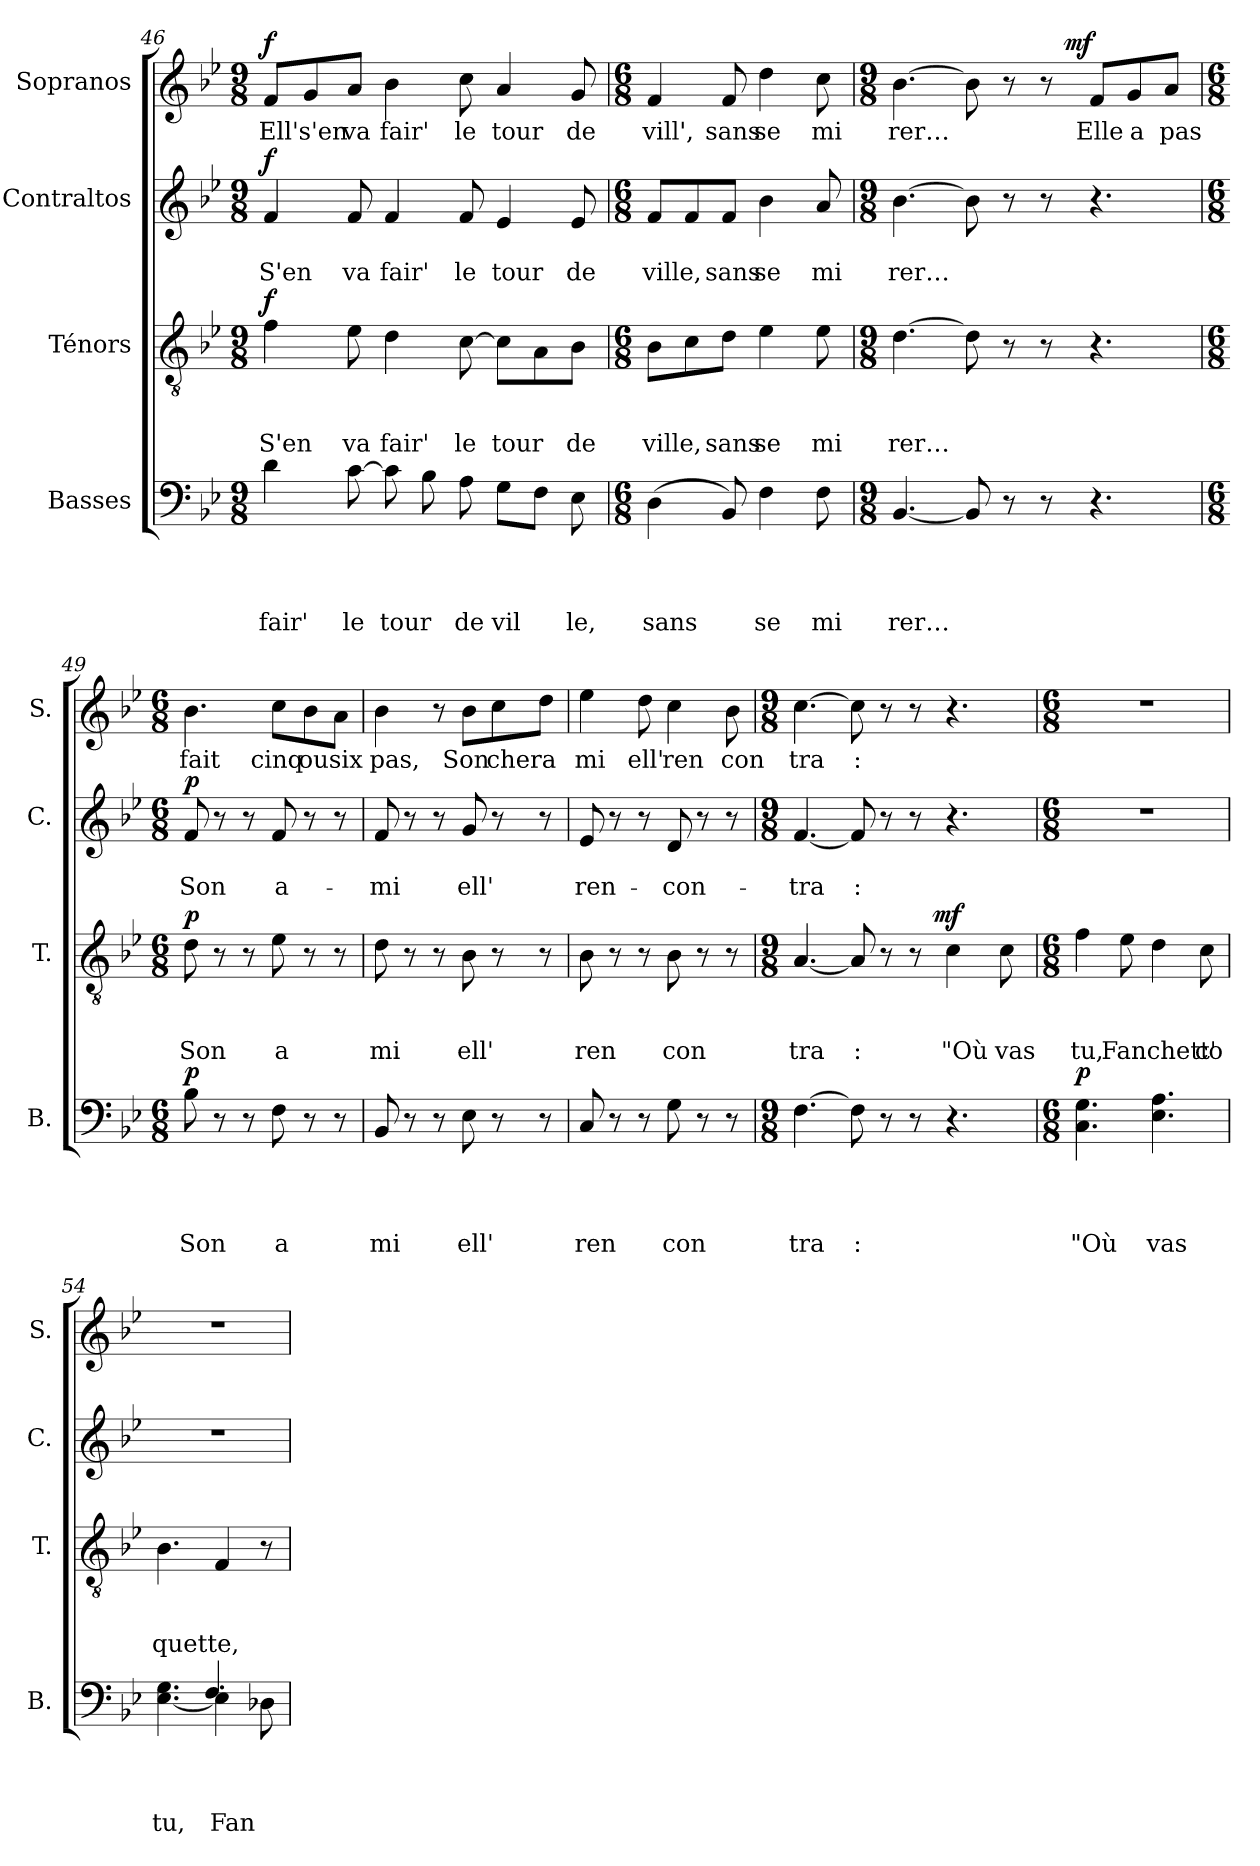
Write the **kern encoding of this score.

**kern	**text	**text	**text	**text	**dynam	**kern	**text	**text	**text	**dynam	**kern	**text	**text	**dynam	**kern	**text	**dynam
*part4	*part4	*part4	*part4	*part4	*part4	*part3	*part3	*part3	*part3	*part3	*part2	*part2	*part2	*part2	*part1	*part1	*part1
*staff4	*staff4	*staff4	*staff4	*staff4	*staff4	*staff3	*staff3	*staff3	*staff3	*staff3	*staff2	*staff2	*staff2	*staff2	*staff1	*staff1	*staff1
*I"Basses	*	*	*	*	*	*I"Ténors	*	*	*	*	*I"Contraltos	*	*	*	*I"Sopranos	*	*
*I'B.	*	*	*	*	*	*I'T.	*	*	*	*	*I'C.	*	*	*	*I'S.	*	*
*clefF4	*	*	*	*	*	*clefGv2	*	*	*	*	*clefG2	*	*	*	*clefG2	*	*
*k[b-e-]	*	*	*	*	*	*k[b-e-]	*	*	*	*	*k[b-e-]	*	*	*	*k[b-e-]	*	*
*B-:	*	*	*	*	*	*B-:	*	*	*	*	*B-:	*	*	*	*B-:	*	*
*M9/8	*	*	*	*	*	*M9/8	*	*	*	*	*M9/8	*	*	*	*M9/8	*	*
=46	=46	=46	=46	=46	=46	=46	=46	=46	=46	=46	=46	=46	=46	=46	=46	=46	=46
!	!	!	!	!LO:LY:b	!	!	!	!	!LO:LY:b	!LO:DY:a	!	!	!LO:LY:b	!LO:DY:a	!	!LO:LY:b	!LO:DY:a
4d\	.	.	.	fair'	.	4f\	.	.	S'en	f	4f/	.	S'en	f	8f/L	Ell'	f
!	!	!	!	!	!	!	!	!	!	!	!	!	!	!	!	!LO:LY:b	!
.	.	.	.	.	.	.	.	.	.	.	.	.	.	.	8g/	s'en	.
!	!	!	!	!LO:LY:b	!	!	!	!	!LO:LY:b	!	!	!	!LO:LY:b	!	!	!LO:LY:b	!
[>8c\	.	.	.	le	.	8e-\	.	.	va	.	8f/	.	va	.	8a/J	va	.
!	!	!	!	!LO:LY:b	!	!	!	!	!LO:LY:b	!	!	!	!LO:LY:b	!	!	!LO:LY:b	!
8c\]	.	.	.	tour	.	4d\	.	.	fair'	.	4f/	.	fair'	.	4b-\	fair'	.
8B-\	.	.	.	.	.	.	.	.	.	.	.	.	.	.	.	.	.
!	!	!	!	!LO:LY:b	!	!	!	!	!LO:LY:b	!	!	!	!LO:LY:b	!	!	!LO:LY:b	!
8A\	.	.	.	de	.	[>8c\	.	.	le	.	8f/	.	le	.	8cc\	le	.
!	!	!	!	!LO:LY:b	!	!	!	!	!LO:LY:b	!	!	!	!LO:LY:b	!	!	!LO:LY:b	!
8G\L	.	.	.	vil	.	8c\L]	.	.	tour	.	4e-/	.	tour	.	4a/	tour	.
8F\J	.	.	.	.	.	8A\	.	.	.	.	.	.	.	.	.	.	.
!	!	!	!	!LO:LY:b	!	!	!	!	!LO:LY:b	!	!	!	!LO:LY:b	!	!	!LO:LY:b	!
8E-\	.	.	.	le,	.	8B-\J	.	.	de	.	8e-/	.	de	.	8g/	de	.
=47	=47	=47	=47	=47	=47	=47	=47	=47	=47	=47	=47	=47	=47	=47	=47	=47	=47
*M6/8	*	*	*	*	*	*M6/8	*	*	*	*	*M6/8	*	*	*	*M6/8	*	*
!	!	!	!	!LO:LY:b	!	!	!	!	!LO:LY:b	!	!	!	!LO:LY:b	!	!	!LO:LY:b	!
(>4D\	.	.	.	sans	.	8B-\L	.	.	ville,	.	8f/L	.	ville,	.	4f/	vill',	.
.	.	.	.	.	.	8c\	.	.	.	.	8f/	.	.	.	.	.	.
!	!	!	!	!	!	!	!	!	!LO:LY:b	!	!	!	!LO:LY:b	!	!	!LO:LY:b	!
8BB-/)	.	.	.	.	.	8d\J	.	.	sans	.	8f/J	.	sans	.	8f/	sans	.
!	!	!	!	!LO:LY:b	!	!	!	!	!LO:LY:b	!	!	!	!LO:LY:b	!	!	!LO:LY:b	!
4F\	.	.	.	se	.	4e-\	.	.	se	.	4b-\	.	se	.	4dd\	se	.
!	!	!	!	!LO:LY:b	!	!	!	!	!LO:LY:b	!	!	!	!LO:LY:b	!	!	!LO:LY:b	!
8F\	.	.	.	mi	.	8e-\	.	.	mi	.	8a/	.	mi	.	8cc\	mi	.
=48	=48	=48	=48	=48	=48	=48	=48	=48	=48	=48	=48	=48	=48	=48	=48	=48	=48
*M9/8	*	*	*	*	*	*M9/8	*	*	*	*	*M9/8	*	*	*	*M9/8	*	*
!	!	!	!	!LO:LY:b	!	!	!	!	!LO:LY:b	!	!	!	!LO:LY:b	!	!	!LO:LY:b	!
*	*	*	*	*	*	*	*	*	*	*	*	*	*	*	*^	*	*
[<4.BB-/	.	.	.	rer…	.	[>4.d\	.	.	rer…	.	[>4.b-\	.	rer…	.	[>4.b-\	2ryy	rer…	.
8BB-/]	.	.	.	.	.	8d\]	.	.	.	.	8b-\]	.	.	.	8b-\]	.	.	.
8r	.	.	.	.	.	8r	.	.	.	.	8r	.	.	.	8r	8.ryy	.	.
8r	.	.	.	.	.	8r	.	.	.	.	8r	.	.	.	8r	.	.	.
!	!	!	!	!	!	!	!	!	!	!	!	!	!	!	!	!	!	!LO:DY:a
.	.	.	.	.	.	.	.	.	.	.	.	.	.	.	.	4..ryy	.	mf
!	!	!	!	!	!	!	!	!	!	!	!	!	!	!	!	!	!LO:LY:b	!
4.r	.	.	.	.	.	4.r	.	.	.	.	4.r	.	.	.	8f/L	.	Elle	.
!	!	!	!	!	!	!	!	!	!	!	!	!	!	!	!	!	!LO:LY:b	!
.	.	.	.	.	.	.	.	.	.	.	.	.	.	.	8g/	.	a	.
!	!	!	!	!	!	!	!	!	!	!	!	!	!	!	!	!	!LO:LY:b	!
.	.	.	.	.	.	.	.	.	.	.	.	.	.	.	8a/J	.	pas	.
*	*	*	*	*	*	*	*	*	*	*	*	*	*	*	*v	*v	*	*
!!LO:LB:g=z
=49	=49	=49	=49	=49	=49	=49	=49	=49	=49	=49	=49	=49	=49	=49	=49	=49	=49
*M6/8	*	*	*	*	*	*M6/8	*	*	*	*	*M6/8	*	*	*	*M6/8	*	*
*	*	*	*	*	*	*	*	*	*	*	*	*	*	*	*^	*	*
!	!	!	!	!LO:LY:b	!LO:DY:a	!	!	!	!LO:LY:b	!LO:DY:a	!	!	!LO:LY:b	!LO:DY:a	!	!	!LO:LY:b	!
*	*	*	*	*	*	*	*	*	*	*	*	*	*	*	*v	*v	*	*
8B-\	.	.	.	Son	p	8d\	.	.	Son	p	8f/	.	Son	p	4.b-\	fait	.
8r	.	.	.	.	.	8r	.	.	.	.	8r	.	.	.	.	.	.
8r	.	.	.	.	.	8r	.	.	.	.	8r	.	.	.	.	.	.
!	!	!	!	!LO:LY:b	!	!	!	!	!LO:LY:b	!	!	!	!LO:LY:b	!	!	!LO:LY:b	!
8F\	.	.	.	a	.	8e-\	.	.	a	.	8f/	.	a-	.	8cc\L	cinq	.
!	!	!	!	!	!	!	!	!	!	!	!	!	!	!	!	!LO:LY:b	!
8r	.	.	.	.	.	8r	.	.	.	.	8r	.	.	.	8b-\	ou	.
!	!	!	!	!	!	!	!	!	!	!	!	!	!	!	!	!LO:LY:b	!
8r	.	.	.	.	.	8r	.	.	.	.	8r	.	.	.	8a\J	six	.
=50	=50	=50	=50	=50	=50	=50	=50	=50	=50	=50	=50	=50	=50	=50	=50	=50	=50
!	!	!	!	!LO:LY:b	!	!	!	!	!LO:LY:b	!	!	!	!LO:LY:b	!	!	!LO:LY:b	!
8BB-/	.	.	.	mi	.	8d\	.	.	mi	.	8f/	.	-mi	.	4b-\	pas,	.
8r	.	.	.	.	.	8r	.	.	.	.	8r	.	.	.	.	.	.
8r	.	.	.	.	.	8r	.	.	.	.	8r	.	.	.	8r	.	.
!	!	!	!	!LO:LY:b	!	!	!	!	!LO:LY:b	!	!	!	!LO:LY:b	!	!	!LO:LY:b	!
8E-\	.	.	.	ell'	.	8B-\	.	.	ell'	.	8g/	.	ell'	.	8b-\L	Son	.
!	!	!	!	!	!	!	!	!	!	!	!	!	!	!	!	!LO:LY:b	!
8r	.	.	.	.	.	8r	.	.	.	.	8r	.	.	.	8cc\	cher	.
!	!	!	!	!	!	!	!	!	!	!	!	!	!	!	!	!LO:LY:b	!
8r	.	.	.	.	.	8r	.	.	.	.	8r	.	.	.	8dd\J	a	.
=51	=51	=51	=51	=51	=51	=51	=51	=51	=51	=51	=51	=51	=51	=51	=51	=51	=51
!	!	!	!	!LO:LY:b	!	!	!	!	!LO:LY:b	!	!	!	!LO:LY:b	!	!	!LO:LY:b	!
8C/	.	.	.	ren	.	8B-\	.	.	ren	.	8e-/	.	ren-	.	4ee-\	mi	.
8r	.	.	.	.	.	8r	.	.	.	.	8r	.	.	.	.	.	.
!	!	!	!	!	!	!	!	!	!	!	!	!	!	!	!	!LO:LY:b	!
8r	.	.	.	.	.	8r	.	.	.	.	8r	.	.	.	8dd\	ell'	.
!	!	!	!	!LO:LY:b	!	!	!	!	!LO:LY:b	!	!	!	!LO:LY:b	!	!	!LO:LY:b	!
8G\	.	.	.	con	.	8B-\	.	.	con	.	8d/	.	-con-	.	4cc\	ren	.
8r	.	.	.	.	.	8r	.	.	.	.	8r	.	.	.	.	.	.
!	!	!	!	!	!	!	!	!	!	!	!	!	!	!	!	!LO:LY:b	!
8r	.	.	.	.	.	8r	.	.	.	.	8r	.	.	.	8b-\	con	.
=52	=52	=52	=52	=52	=52	=52	=52	=52	=52	=52	=52	=52	=52	=52	=52	=52	=52
*M9/8	*	*	*	*	*	*M9/8	*	*	*	*	*M9/8	*	*	*	*M9/8	*	*
!	!	!	!	!LO:LY:b	!	!	!	!	!LO:LY:b	!	!	!	!LO:LY:b	!	!	!LO:LY:b	!
*	*	*	*	*	*	*^	*	*	*	*	*	*	*	*	*	*	*
[>4.F\	.	.	.	tra	.	[<4.A/	2ryy	.	.	tra	.	[<4.f/	.	-tra	.	[>4.cc\	tra	.
!	!	!	!	!LO:LY:b:rj	!	!	!	!	!	!LO:LY:b:rj	!	!	!	!LO:LY:b:rj	!	!	!LO:LY:b:rj	!
8F\]	.	.	.	:	.	8A/]	.	.	.	:	.	8f/]	.	:	.	8cc\]	:	.
8r	.	.	.	.	.	8r	8..ryy	.	.	.	.	8r	.	.	.	8r	.	.
8r	.	.	.	.	.	8r	.	.	.	.	.	8r	.	.	.	8r	.	.
!	!	!	!	!	!	!	!	!	!	!	!LO:DY:a	!	!	!	!	!	!	!
.	.	.	.	.	.	.	4ryy	.	.	.	mf	.	.	.	.	.	.	.
!	!	!	!	!	!	!	!	!	!	!LO:LY:b	!	!	!	!	!	!	!	!
4.r	.	.	.	.	.	4c\	.	.	.	"Où	.	4.r	.	.	.	4.r	.	.
.	.	.	.	.	.	.	8ryy	.	.	.	.	.	.	.	.	.	.	.
!	!	!	!	!	!	!	!	!	!	!LO:LY:b	!	!	!	!	!	!	!	!
.	.	.	.	.	.	8c\	.	.	.	vas	.	.	.	.	.	.	.	.
.	.	.	.	.	.	.	32ryy	.	.	.	.	.	.	.	.	.	.	.
*	*	*	*	*	*	*v	*v	*	*	*	*	*	*	*	*	*	*	*
=53	=53	=53	=53	=53	=53	=53	=53	=53	=53	=53	=53	=53	=53	=53	=53	=53	=53
*M6/8	*	*	*	*	*	*M6/8	*	*	*	*	*M6/8	*	*	*	*M6/8	*	*
*	*	*	*	*	*	*^	*	*	*	*	*	*	*	*	*	*	*
!	!	!	!	!LO:LY:b	!LO:DY:a	!	!	!	!	!LO:LY:b	!	!LO:N:vis=1	!	!	!	!LO:N:vis=1	!	!
*	*	*	*	*	*	*v	*v	*	*	*	*	*	*	*	*	*	*	*
4.C\ 4.G\	.	.	.	"Où	p	4f\	.	.	tu,	.	2.r	.	.	.	2.r	.	.
!	!	!	!	!	!	!	!	!	!LO:LY:b	!	!	!	!	!	!	!	!
.	.	.	.	.	.	8e-\	.	.	Fanchett'	.	.	.	.	.	.	.	.
!	!	!	!	!LO:LY:b	!	!	!	!	!	!	!	!	!	!	!	!	!
4.E-\ 4.A\	.	.	.	vas	.	4d\	.	.	.	.	.	.	.	.	.	.	.
!	!	!	!	!	!	!	!	!	!LO:LY:b	!	!	!	!	!	!	!	!
.	.	.	.	.	.	8c\	.	.	co	.	.	.	.	.	.	.	.
!!LO:PB:g=z
=54	=54	=54	=54	=54	=54	=54	=54	=54	=54	=54	=54	=54	=54	=54	=54	=54	=54
!	!	!	!	!LO:LY:b	!	!	!	!	!LO:LY:b	!	!LO:N:vis=1	!	!	!	!LO:N:vis=1	!	!
*^	*	*	*	*	*	*	*	*	*	*	*	*	*	*	*	*	*
[<4.E-\ 4.G\	4.ryy	.	.	.	tu,	.	4.B-\	.	.	quette,	.	2.r	.	.	.	2.r	.	.
!	!	!	!	!	!LO:LY:b	!	!	!	!	!	!	!	!	!	!	!	!	!
4E-'<\]	4F/	.	.	.	Fan-	.	4F/	.	.	.	.	.	.	.	.	.	.	.
8ryy	8D-X\	.	.	.	.	.	8r	.	.	.	.	.	.	.	.	.	.	.
*v	*v	*	*	*	*	*	*	*	*	*	*	*	*	*	*	*	*	*
=	=	=	=	=	=	=	=	=	=	=	=	=	=	=	=	=	=
*-	*-	*-	*-	*-	*-	*-	*-	*-	*-	*-	*-	*-	*-	*-	*-	*-	*-
